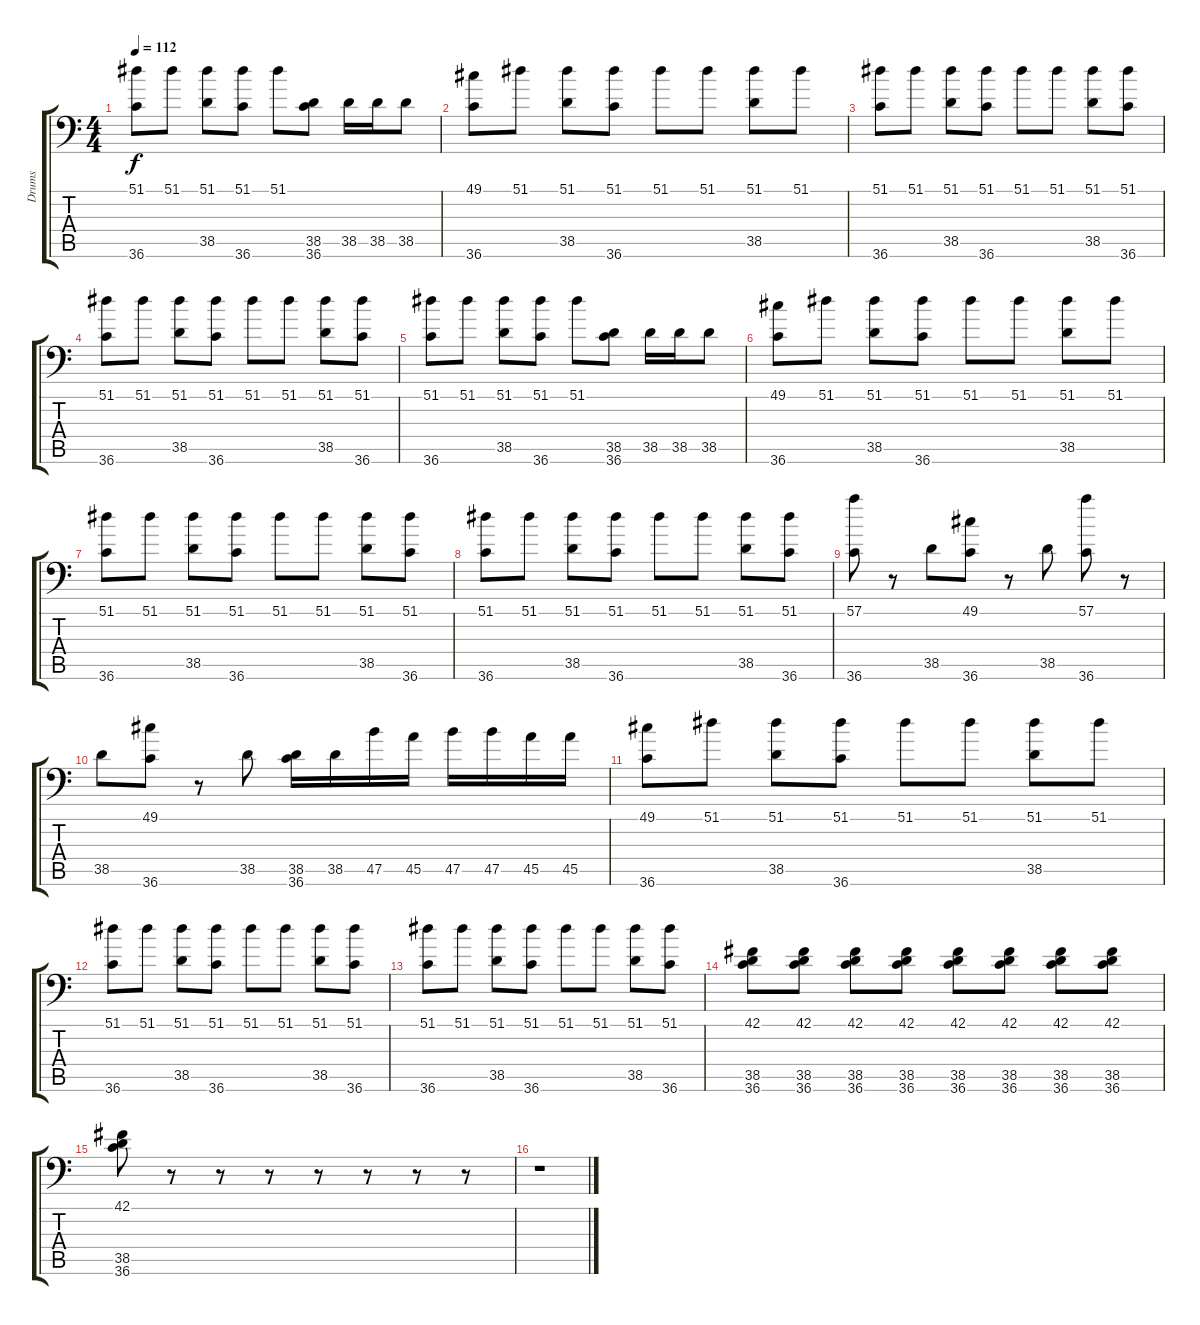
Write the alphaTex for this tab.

\track ("Drums" "Drums") {instrument acousticgrandpiano}
\staff {score tabs}
\tuning (C-1 C-1 C-1 C-1 C-1 C-1) {hide}
\ts (4 4)
\tempo 112
\clef f4
\ks c
(51.1 36.6).8{dy f} 51.1.8 (51.1 38.5).8 (51.1 36.6).8 51.1.8 (38.5 36.6).8 38.5.16 38.5.16 38.5.8 |
(49.1 36.6).8 51.1.8 (51.1 38.5).8 (51.1 36.6).8 51.1.8 51.1.8 (51.1 38.5).8 51.1.8 |
(51.1 36.6).8 51.1.8 (51.1 38.5).8 (51.1 36.6).8 51.1.8 51.1.8 (51.1 38.5).8 (51.1 36.6).8 |
(51.1 36.6).8 51.1.8 (51.1 38.5).8 (51.1 36.6).8 51.1.8 51.1.8 (51.1 38.5).8 (51.1 36.6).8 |
(51.1 36.6).8 51.1.8 (51.1 38.5).8 (51.1 36.6).8 51.1.8 (38.5 36.6).8 38.5.16 38.5.16 38.5.8 |
(49.1 36.6).8 51.1.8 (51.1 38.5).8 (51.1 36.6).8 51.1.8 51.1.8 (51.1 38.5).8 51.1.8 |
(51.1 36.6).8 51.1.8 (51.1 38.5).8 (51.1 36.6).8 51.1.8 51.1.8 (51.1 38.5).8 (51.1 36.6).8 |
(51.1 36.6).8 51.1.8 (51.1 38.5).8 (51.1 36.6).8 51.1.8 51.1.8 (51.1 38.5).8 (51.1 36.6).8 |
(57.1 36.6).8 r.8 38.5.8 (49.1 36.6).8 r.8 38.5.8 (57.1 36.6).8 r.8 |
38.5.8 (49.1 36.6).8 r.8 38.5.8 (38.5 36.6).16 38.5.16 47.5.16 45.5.16 47.5.16 47.5.16 45.5.16 45.5.16 |
(49.1 36.6).8 51.1.8 (51.1 38.5).8 (51.1 36.6).8 51.1.8 51.1.8 (51.1 38.5).8 51.1.8 |
(51.1 36.6).8 51.1.8 (51.1 38.5).8 (51.1 36.6).8 51.1.8 51.1.8 (51.1 38.5).8 (51.1 36.6).8 |
(51.1 36.6).8 51.1.8 (51.1 38.5).8 (51.1 36.6).8 51.1.8 51.1.8 (51.1 38.5).8 (51.1 36.6).8 |
(42.1 38.5 36.6).8 (42.1 38.5 36.6).8 (42.1 38.5 36.6).8 (42.1 38.5 36.6).8 (42.1 38.5 36.6).8 (42.1 38.5 36.6).8 (42.1 38.5 36.6).8 (42.1 38.5 36.6).8 |
(42.1 38.5 36.6).8 r.8 r.8 r.8 r.8 r.8 r.8 r.8 |
r.1
